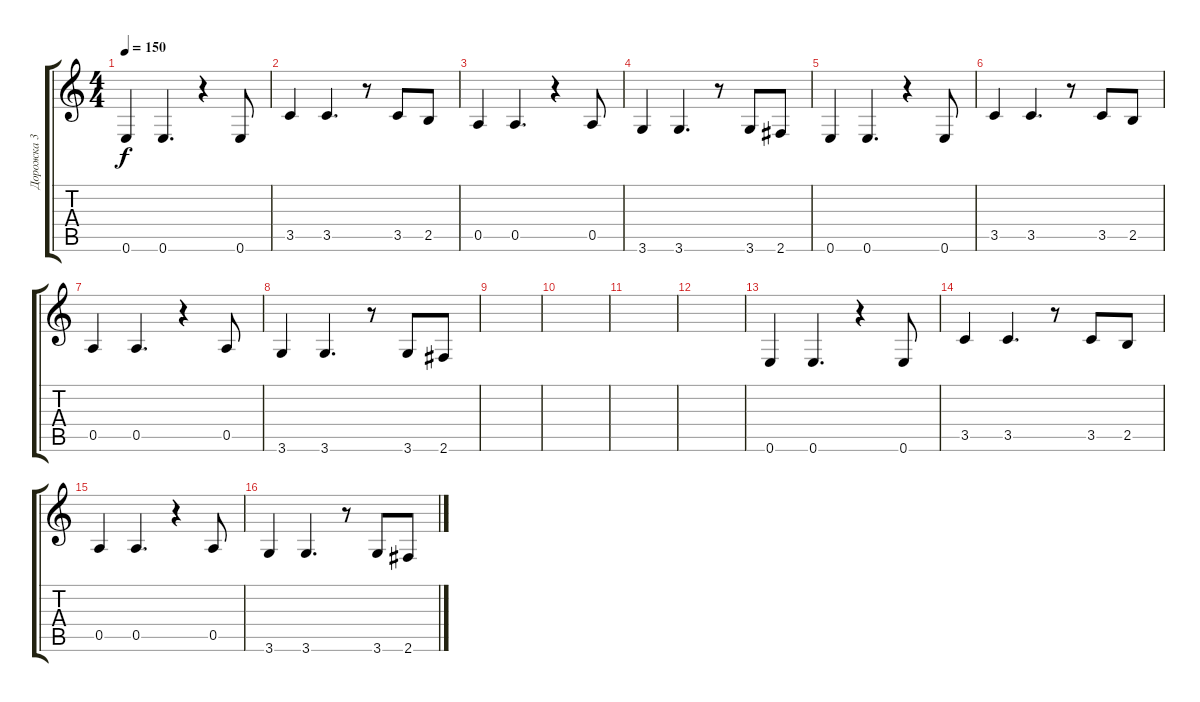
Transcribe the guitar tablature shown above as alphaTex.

\track ("Дорожка 3" "Дорожка 3") {instrument acousticguitarsteel}
\staff {score tabs}
\tuning (E4 B3 G3 D3 A2 E2) {hide}
\ts (4 4)
\tempo 150
\clef g2
\ks c
0.6.4{dy f} 0.6.4{d} r.4 0.6.8 |
3.5.4 3.5.4{d} r.8 3.5.8 2.5.8 |
0.5.4 0.5.4{d} r.4 0.5.8 |
3.6.4 3.6.4{d} r.8 3.6.8 2.6.8 |
0.6.4 0.6.4{d} r.4 0.6.8 |
3.5.4 3.5.4{d} r.8 3.5.8 2.5.8 |
0.5.4 0.5.4{d} r.4 0.5.8 |
3.6.4 3.6.4{d} r.8 3.6.8 2.6.8 |
|
|
|
|
0.6.4 0.6.4{d} r.4 0.6.8 |
3.5.4 3.5.4{d} r.8 3.5.8 2.5.8 |
0.5.4 0.5.4{d} r.4 0.5.8 |
3.6.4 3.6.4{d} r.8 3.6.8 2.6.8
